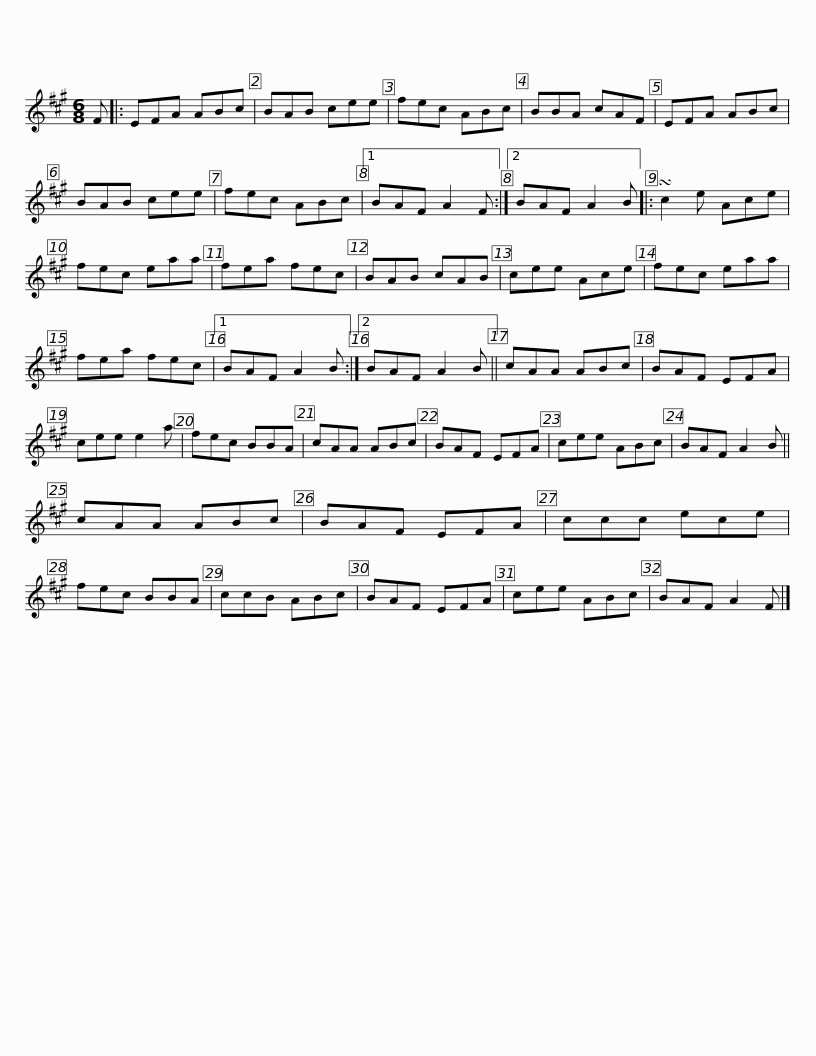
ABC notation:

X:1
L:1/8
M:6/8
I:linebreak $
K:A
V:1 treble
V:1
 F |: EFA ABc | BAB cee | fec ABc | BBA cAF | %5
 EFA ABc | BAB cee | fec ABc |1$ BAF A2 F :|2 BAF A2 B |: %10
 !turn!c2 e Ace | fec eaa | fea fec | BAB cAB | cee Ace |$ %15
 fec eaa | fea fec |1 BAF A2 B :|2 BAF A2 B || cAA ABc | %20
 BAF EFA | cee e2 a |$ fec BBA | cAA ABc | BAF EFA | %25
 cee ABc | BAF A2 B || cAA ABc | BAF EFA |$ ccc ece | %30
 fec BBA | ccB ABc | BAF EFA | cee ABc | BAF A2 F |] %35
